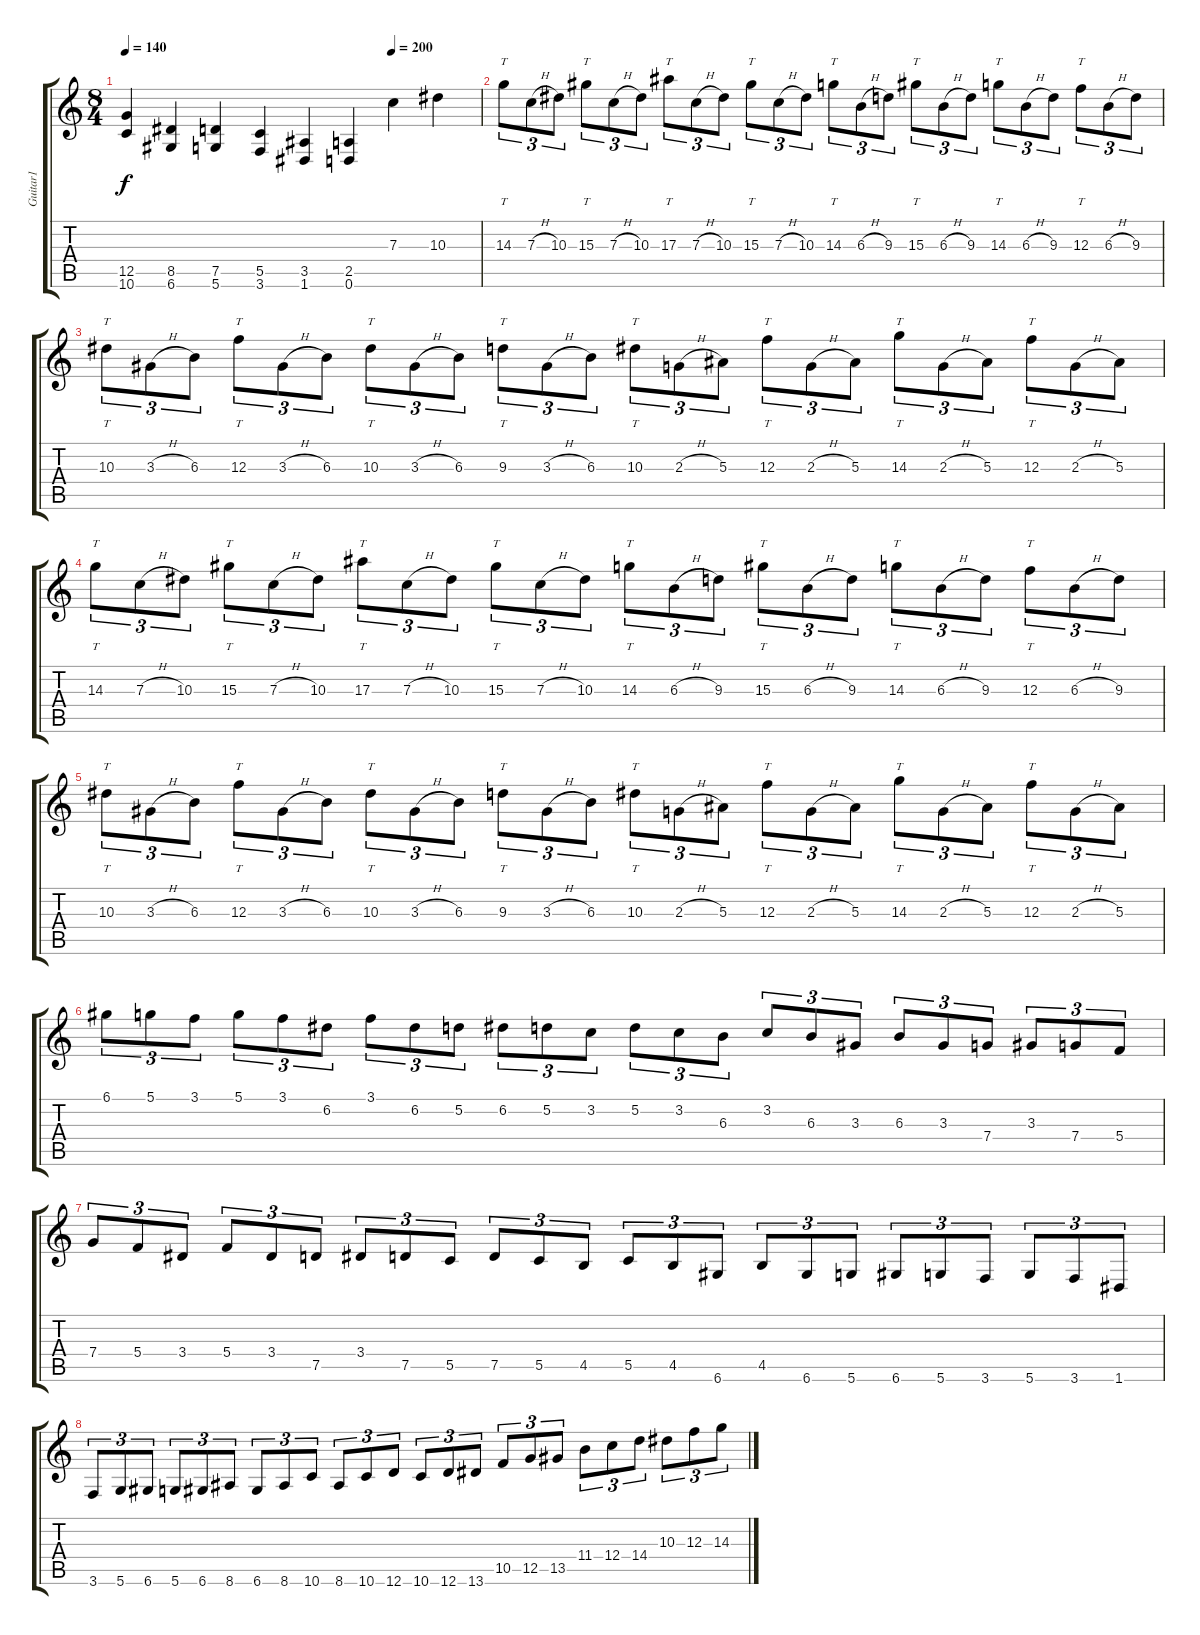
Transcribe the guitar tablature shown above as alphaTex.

\track ("Guitar1" "Guitar1") {instrument distortionguitar}
\staff {score tabs}
\tuning (D4 A3 F3 C3 G2 D2) {hide}
\ts (8 4)
\tempo 140
\tempo (200 0.75)
\clef g2
\ks c
(12.5 10.6).4{dy f} (8.5 6.6).4 (7.5 5.6).4 (5.5 3.6).4 (3.5 1.6).4 (2.5 0.6).4 7.3.4 10.3.4 |
14.3.8{tt tu (3 2)} 7.3{h}.8{tu (3 2)} 10.3.8{tu (3 2)} 15.3.8{tt tu (3 2)} 7.3{h}.8{tu (3 2)} 10.3.8{tu (3 2)} 17.3.8{tt tu (3 2)} 7.3{h}.8{tu (3 2)} 10.3.8{tu (3 2)} 15.3.8{tt tu (3 2)} 7.3{h}.8{tu (3 2)} 10.3.8{tu (3 2)} 14.3.8{tt tu (3 2)} 6.3{h}.8{tu (3 2)} 9.3.8{tu (3 2)} 15.3.8{tt tu (3 2)} 6.3{h}.8{tu (3 2)} 9.3.8{tu (3 2)} 14.3.8{tt tu (3 2)} 6.3{h}.8{tu (3 2)} 9.3.8{tu (3 2)} 12.3.8{tt tu (3 2)} 6.3{h}.8{tu (3 2)} 9.3.8{tu (3 2)} |
10.3.8{tt tu (3 2)} 3.3{h}.8{tu (3 2)} 6.3.8{tu (3 2)} 12.3.8{tt tu (3 2)} 3.3{h}.8{tu (3 2)} 6.3.8{tu (3 2)} 10.3.8{tt tu (3 2)} 3.3{h}.8{tu (3 2)} 6.3.8{tu (3 2)} 9.3.8{tt tu (3 2)} 3.3{h}.8{tu (3 2)} 6.3.8{tu (3 2)} 10.3.8{tt tu (3 2)} 2.3{h}.8{tu (3 2)} 5.3.8{tu (3 2)} 12.3.8{tt tu (3 2)} 2.3{h}.8{tu (3 2)} 5.3.8{tu (3 2)} 14.3.8{tt tu (3 2)} 2.3{h}.8{tu (3 2)} 5.3.8{tu (3 2)} 12.3.8{tt tu (3 2)} 2.3{h}.8{tu (3 2)} 5.3.8{tu (3 2)} |
14.3.8{tt tu (3 2)} 7.3{h}.8{tu (3 2)} 10.3.8{tu (3 2)} 15.3.8{tt tu (3 2)} 7.3{h}.8{tu (3 2)} 10.3.8{tu (3 2)} 17.3.8{tt tu (3 2)} 7.3{h}.8{tu (3 2)} 10.3.8{tu (3 2)} 15.3.8{tt tu (3 2)} 7.3{h}.8{tu (3 2)} 10.3.8{tu (3 2)} 14.3.8{tt tu (3 2)} 6.3{h}.8{tu (3 2)} 9.3.8{tu (3 2)} 15.3.8{tt tu (3 2)} 6.3{h}.8{tu (3 2)} 9.3.8{tu (3 2)} 14.3.8{tt tu (3 2)} 6.3{h}.8{tu (3 2)} 9.3.8{tu (3 2)} 12.3.8{tt tu (3 2)} 6.3{h}.8{tu (3 2)} 9.3.8{tu (3 2)} |
10.3.8{tt tu (3 2)} 3.3{h}.8{tu (3 2)} 6.3.8{tu (3 2)} 12.3.8{tt tu (3 2)} 3.3{h}.8{tu (3 2)} 6.3.8{tu (3 2)} 10.3.8{tt tu (3 2)} 3.3{h}.8{tu (3 2)} 6.3.8{tu (3 2)} 9.3.8{tt tu (3 2)} 3.3{h}.8{tu (3 2)} 6.3.8{tu (3 2)} 10.3.8{tt tu (3 2)} 2.3{h}.8{tu (3 2)} 5.3.8{tu (3 2)} 12.3.8{tt tu (3 2)} 2.3{h}.8{tu (3 2)} 5.3.8{tu (3 2)} 14.3.8{tt tu (3 2)} 2.3{h}.8{tu (3 2)} 5.3.8{tu (3 2)} 12.3.8{tt tu (3 2)} 2.3{h}.8{tu (3 2)} 5.3.8{tu (3 2)} |
6.1.8{tu (3 2)} 5.1.8{tu (3 2)} 3.1.8{tu (3 2)} 5.1.8{tu (3 2)} 3.1.8{tu (3 2)} 6.2.8{tu (3 2)} 3.1.8{tu (3 2)} 6.2.8{tu (3 2)} 5.2.8{tu (3 2)} 6.2.8{tu (3 2)} 5.2.8{tu (3 2)} 3.2.8{tu (3 2)} 5.2.8{tu (3 2)} 3.2.8{tu (3 2)} 6.3.8{tu (3 2)} 3.2.8{tu (3 2)} 6.3.8{tu (3 2)} 3.3.8{tu (3 2)} 6.3.8{tu (3 2)} 3.3.8{tu (3 2)} 7.4.8{tu (3 2)} 3.3.8{tu (3 2)} 7.4.8{tu (3 2)} 5.4.8{tu (3 2)} |
7.4.8{tu (3 2)} 5.4.8{tu (3 2)} 3.4.8{tu (3 2)} 5.4.8{tu (3 2)} 3.4.8{tu (3 2)} 7.5.8{tu (3 2)} 3.4.8{tu (3 2)} 7.5.8{tu (3 2)} 5.5.8{tu (3 2)} 7.5.8{tu (3 2)} 5.5.8{tu (3 2)} 4.5.8{tu (3 2)} 5.5.8{tu (3 2)} 4.5.8{tu (3 2)} 6.6.8{tu (3 2)} 4.5.8{tu (3 2)} 6.6.8{tu (3 2)} 5.6.8{tu (3 2)} 6.6.8{tu (3 2)} 5.6.8{tu (3 2)} 3.6.8{tu (3 2)} 5.6.8{tu (3 2)} 3.6.8{tu (3 2)} 1.6.8{tu (3 2)} |
3.6.8{tu (3 2)} 5.6.8{tu (3 2)} 6.6.8{tu (3 2)} 5.6.8{tu (3 2)} 6.6.8{tu (3 2)} 8.6.8{tu (3 2)} 6.6.8{tu (3 2)} 8.6.8{tu (3 2)} 10.6.8{tu (3 2)} 8.6.8{tu (3 2)} 10.6.8{tu (3 2)} 12.6.8{tu (3 2)} 10.6.8{tu (3 2)} 12.6.8{tu (3 2)} 13.6.8{tu (3 2)} 10.5.8{tu (3 2)} 12.5.8{tu (3 2)} 13.5.8{tu (3 2)} 11.4.8{tu (3 2)} 12.4.8{tu (3 2)} 14.4.8{tu (3 2)} 10.3.8{tu (3 2)} 12.3.8{tu (3 2)} 14.3.8{tu (3 2)}
